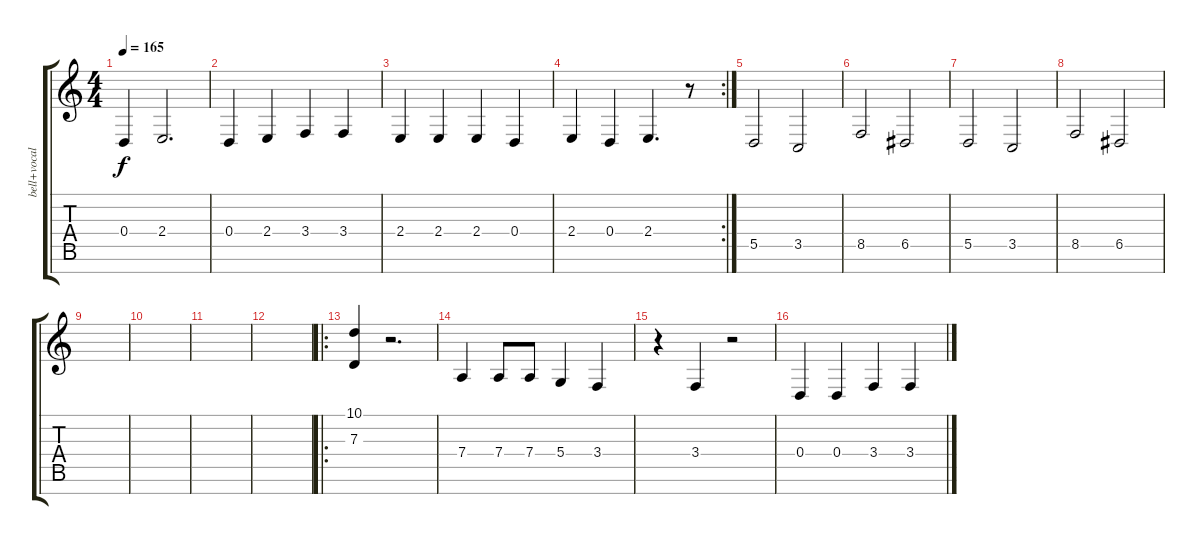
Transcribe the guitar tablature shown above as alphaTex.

\track ("bell+vocals" "bell+vocal") {instrument tubularbells}
\staff {score tabs}
\tuning (E4 B3 G3 D3 A2 D2 B1) {hide}
\ts (4 4)
\tempo 165
\clef g2
\ks c
0.4.4{dy f} 2.4.2{d} |
0.4.4 2.4.4 3.4.4 3.4.4 |
2.4.4 2.4.4 2.4.4 0.4.4 |
\rc 2
2.4.4 0.4.4 2.4.4{d} r.8 |
5.5.2 3.5.2 |
8.5.2 6.5.2 |
5.5.2 3.5.2 |
8.5.2 6.5.2 |
|
|
|
|
\ro
(10.1 7.3).4 r.2{d} |
7.4.4{volume 16 instrument acousticgrandpiano} 7.4.8 7.4.8 5.4.4 3.4.4 |
r.4 3.4.4 r.2 |
0.4.4 0.4.4 3.4.4 3.4.4
